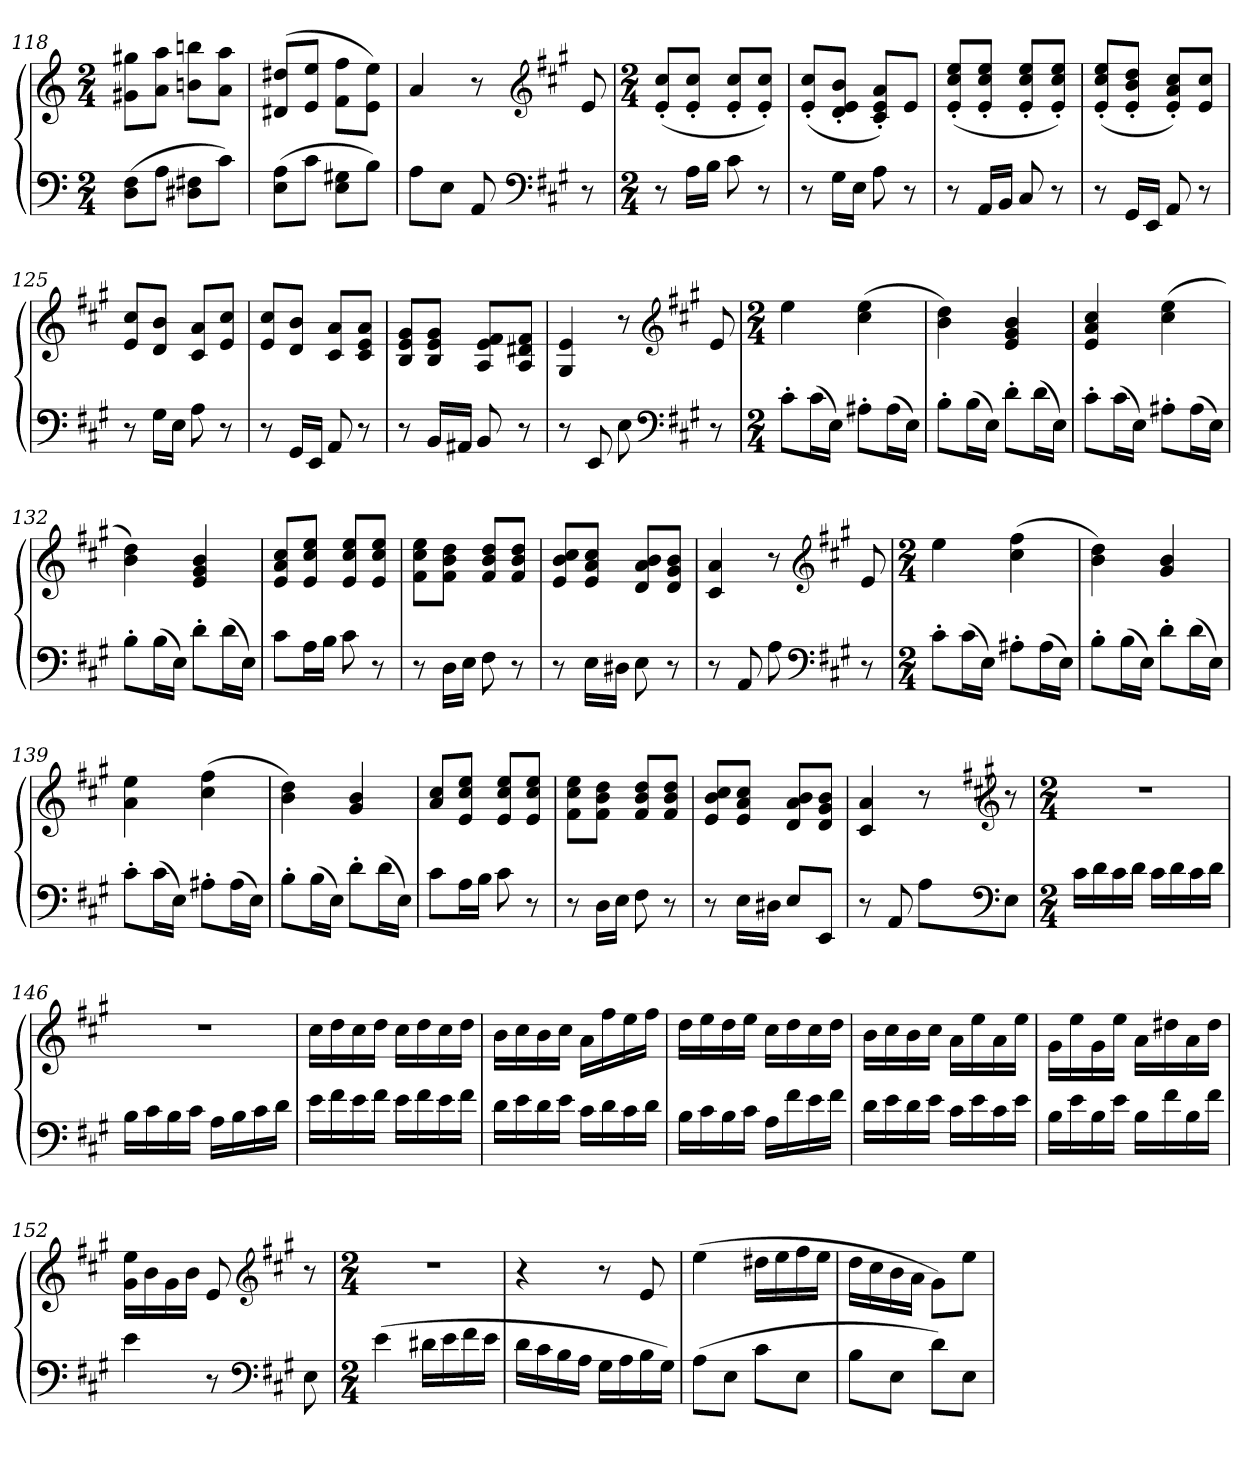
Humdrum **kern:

**kern	**kern
*part1	*part1
*staff2	*staff1
*clefF4	*clefG2
*k[]	*k[]
*a:	*a:
*M2/4	*M2/4
=118	=118
(8D 8FL	8g#X 8gg#XL
8AJ	8a 8aaJ
8D#X 8F#XL	8bn 8bbnL
8cJ)	8a 8aaJ
=119	=119
(8E 8AL	(8d#X 8dd#XL
8cJ	8e 8eeJ
8E 8G#XL	8f 8ffL
8BJ)	8e 8eeJ)
=120	=120
8AL	4a
8EJ	.
8AA	8r
*clefF4	*clefG2
*k[f#c#g#]	*k[f#c#g#]
*A:	*A:
8r	8e
=121	=121
*M2/4	*M2/4
8r	(8e' 8cc#'L
16ALL	8e' 8cc#'J
16BJJ	.
8c#	8e' 8cc#'L
8r	8e' 8cc#'J)
=122	=122
8r	(8e' 8cc#'L
16G#LL	8d' 8e' 8b'J
16EJJ	.
8A	8c#' 8e' 8a'L)
8r	8eJ
=123	=123
8r	(8e' 8cc#' 8ee'L
16AALL	8e' 8cc#' 8ee'J
16BBJJ	.
8C#	8e' 8cc#' 8ee'L
8r	8e' 8cc#' 8ee'J)
=124	=124
8r	(8e' 8cc#' 8ee'L
16GG#LL	8e' 8b' 8dd'J
16EEJJ	.
8AA	8e' 8a' 8cc#'L)
8r	8e 8cc#J
=125	=125
8r	8e 8cc#L
16G#LL	8d 8bJ
16EJJ	.
8A	8c# 8aL
8r	8e 8cc#J
=126	=126
8r	8e 8cc#L
16GG#LL	8d 8bJ
16EEJJ	.
8AA	8c# 8aL
8r	8c# 8e 8aJ
=127	=127
8r	8B 8e 8g#L
16BBLL	8B 8e 8g#J
16AA#XJJ	.
8BB	8A 8e 8f#L
8r	8A 8d#X 8f#J
=128	=128
8r	4G# 4e
8EE	.
8E	8r
*clefF4	*clefG2
*k[f#c#g#]	*k[f#c#g#]
*A:	*A:
8r	8e
=129	=129
*M2/4	*M2/4
8c#'L	4ee
(16c#L	.
16EJJ)	.
8A#X'L	(4cc# 4ee
(16A#L	.
16EJJ)	.
=130	=130
8B'L	4b 4dd)
(16BL	.
16EJJ)	.
8d'L	4e 4g# 4b
(16dL	.
16EJJ)	.
=131	=131
8c#'L	4e 4a 4cc#
(16c#L	.
16EJJ)	.
8A#X'L	(4cc# 4ee
(16A#L	.
16EJJ)	.
=132	=132
8B'L	4b 4dd)
(16BL	.
16EJJ)	.
8d'L	4e 4g# 4b
(16dL	.
16EJJ)	.
=133	=133
8c#L	8e 8a 8cc#L
16AL	8e 8cc# 8eeJ
16BJJ	.
8c#	8e 8cc# 8eeL
8r	8e 8cc# 8eeJ
=134	=134
8r	8f# 8cc# 8eeL
16DLL	8f# 8b 8ddJ
16EJJ	.
8F#	8f# 8b 8ddL
8r	8f# 8b 8ddJ
=135	=135
8r	8e 8b 8cc#L
16ELL	8e 8a 8cc#J
16D#XJJ	.
8E	8d 8a 8bL
8r	8d 8g# 8bJ
=136	=136
8r	4c# 4a
8AA	.
8A	8r
*clefF4	*clefG2
*k[f#c#g#]	*k[f#c#g#]
*A:	*A:
8r	8e
=137	=137
*M2/4	*M2/4
8c#'L	4ee
(16c#L	.
16EJJ)	.
8A#X'L	(4cc# 4ff#
(16A#L	.
16EJJ)	.
=138	=138
8B'L	4b 4dd)
(16BL	.
16EJJ)	.
8d'L	4g# 4b
(16dL	.
16EJJ)	.
=139	=139
8c#'L	4a 4ee
(16c#L	.
16EJJ)	.
8A#X'L	(4cc# 4ff#
(16A#L	.
16EJJ)	.
=140	=140
8B'L	4b 4dd)
(16BL	.
16EJJ)	.
8d'L	4g# 4b
(16dL	.
16EJJ)	.
=141	=141
8c#L	8a 8cc#L
16AL	8e 8cc# 8eeJ
16BJJ	.
8c#	8e 8cc# 8eeL
8r	8e 8cc# 8eeJ
=142	=142
8r	8f# 8cc# 8eeL
16DLL	8f# 8b 8ddJ
16EJJ	.
8F#	8f# 8b 8ddL
8r	8f# 8b 8ddJ
=143	=143
8r	8e 8b 8cc#L
16ELL	8e 8a 8cc#J
16D#XJJ	.
8EL	8d 8a 8bL
8EEJ	8d 8g# 8bJ
=144	=144
8r	4c# 4a
8AA	.
8AL	8r
*clefF4	*clefG2
*k[f#c#g#]	*k[f#c#g#]
*A:	*A:
8EJ	8r
=145	=145
*M2/4	*M2/4
16c#LL	2r
16d	.
16c#	.
16dJJ	.
16c#LL	.
16d	.
16c#	.
16dJJ	.
=146	=146
16BLL	2r
16c#	.
16B	.
16c#JJ	.
16ALL	.
16B	.
16c#	.
16dJJ	.
=147	=147
16eLL	16cc#LL
16f#	16dd
16e	16cc#
16f#JJ	16ddJJ
16eLL	16cc#LL
16f#	16dd
16e	16cc#
16f#JJ	16ddJJ
=148	=148
16dLL	16bLL
16e	16cc#
16d	16b
16eJJ	16cc#JJ
16c#LL	16aLL
16d	16ff#
16c#	16ee
16dJJ	16ff#JJ
=149	=149
16BLL	16ddLL
16c#	16ee
16B	16dd
16c#JJ	16eeJJ
16ALL	16cc#LL
16f#	16dd
16e	16cc#
16f#JJ	16ddJJ
=150	=150
16dLL	16bLL
16e	16cc#
16d	16b
16eJJ	16cc#JJ
16c#LL	16aLL
16e	16ee
16c#	16a
16eJJ	16eeJJ
=151	=151
16BLL	16g#LL
16e	16ee
16B	16g#
16eJJ	16eeJJ
16BLL	16aLL
16f#	16dd#X
16B	16a
16f#JJ	16dd#JJ
=152	=152
4e	16g# 16eeLL
.	16b
.	16g#
.	16bJJ
8r	8e
*clefF4	*clefG2
*k[f#c#g#]	*k[f#c#g#]
*A:	*A:
8E	8r
=153	=153
*M2/4	*M2/4
(4e	2r
16d#XLL	.
16e	.
16f#	.
16eJJ	.
=154	=154
16dLL	4r
16c#	.
16B	.
16AJJ	.
16G#LL	8r
16A	.
16B	8e
16G#JJ)	.
=155	=155
(8AL	(4ee
8EJ	.
8c#L	16dd#XLL
.	16ee
8EJ	16ff#
.	16eeJJ
=156	=156
8BL	16ddLL
.	16cc#
8EJ	16b
.	16aJJ
8dL)	8g#L)
8EJ	8eeJ
=	=
*-	*-
